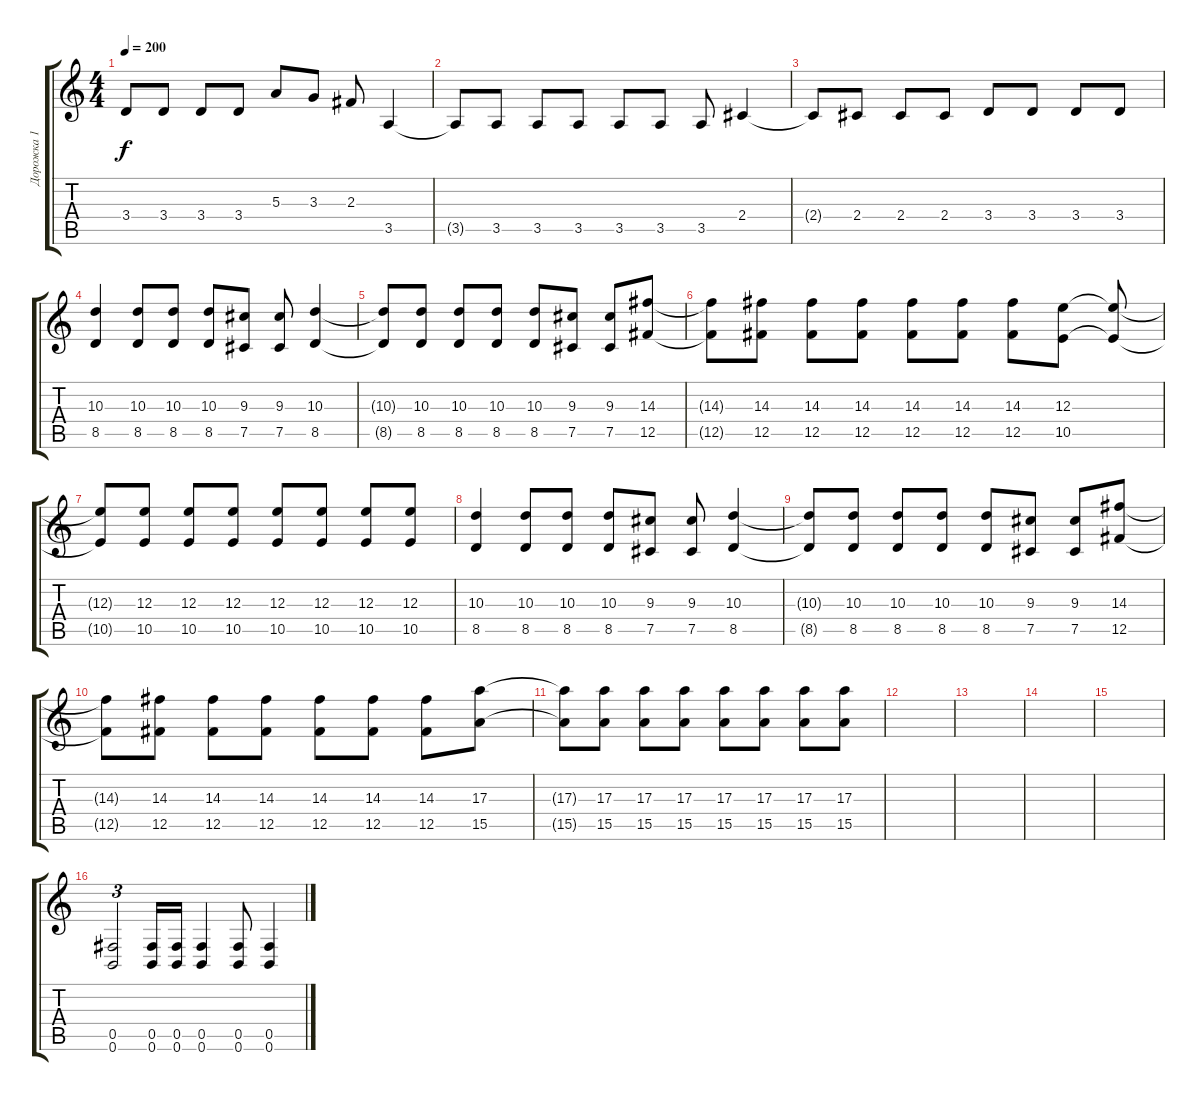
\track ("Дорожка 1" "Дорожка 1") {instrument distortionguitar}
\staff {score tabs}
\tuning (Db4 Ab3 E3 B2 Gb2 B1) {hide}
\ts (4 4)
\tempo 200
\clef g2
\ks c
3.4{t}.8{dy f} 3.4.8 3.4.8 3.4.8 5.3.8 3.3.8 2.3.8 3.5.4 |
3.5{t}.8 3.5.8 3.5.8 3.5.8 3.5.8 3.5.8 3.5.8 2.4.4 |
2.4{t}.8 2.4.8 2.4.8 2.4.8 3.4.8 3.4.8 3.4.8 3.4.8 |
(10.3 8.5).4 (10.3 8.5).8 (10.3 8.5).8 (10.3 8.5).8 (9.3 7.5).8 (9.3 7.5).8 (10.3 8.5).4 |
(10.3{t} 8.5{t}).8 (10.3 8.5).8 (10.3 8.5).8 (10.3 8.5).8 (10.3 8.5).8 (9.3 7.5).8 (9.3 7.5).8 (14.3 12.5).8 |
(14.3{t} 12.5{t}).8 (14.3 12.5).8 (14.3 12.5).8 (14.3 12.5).8 (14.3 12.5).8 (14.3 12.5).8 (14.3 12.5).8 (12.3 10.5).8 (12.3{t} 10.5{t}).8 |
(12.3{t} 10.5{t}).8 (12.3 10.5).8 (12.3 10.5).8 (12.3 10.5).8 (12.3 10.5).8 (12.3 10.5).8 (12.3 10.5).8 (12.3 10.5).8 |
(10.3 8.5).4 (10.3 8.5).8 (10.3 8.5).8 (10.3 8.5).8 (9.3 7.5).8 (9.3 7.5).8 (10.3 8.5).4 |
(10.3{t} 8.5{t}).8 (10.3 8.5).8 (10.3 8.5).8 (10.3 8.5).8 (10.3 8.5).8 (9.3 7.5).8 (9.3 7.5).8 (14.3 12.5).8 |
(14.3{t} 12.5{t}).8 (14.3 12.5).8 (14.3 12.5).8 (14.3 12.5).8 (14.3 12.5).8 (14.3 12.5).8 (14.3 12.5).8 (17.3 15.5).8 |
(17.3{t} 15.5{t}).8 (17.3 15.5).8 (17.3 15.5).8 (17.3 15.5).8 (17.3 15.5).8 (17.3 15.5).8 (17.3 15.5).8 (17.3 15.5).8 |
|
|
|
|
(0.5 0.6).2{tu (3 2)} (0.5 0.6).16 (0.5 0.6).16 (0.5 0.6).4 (0.5 0.6).8 (0.5 0.6).4
